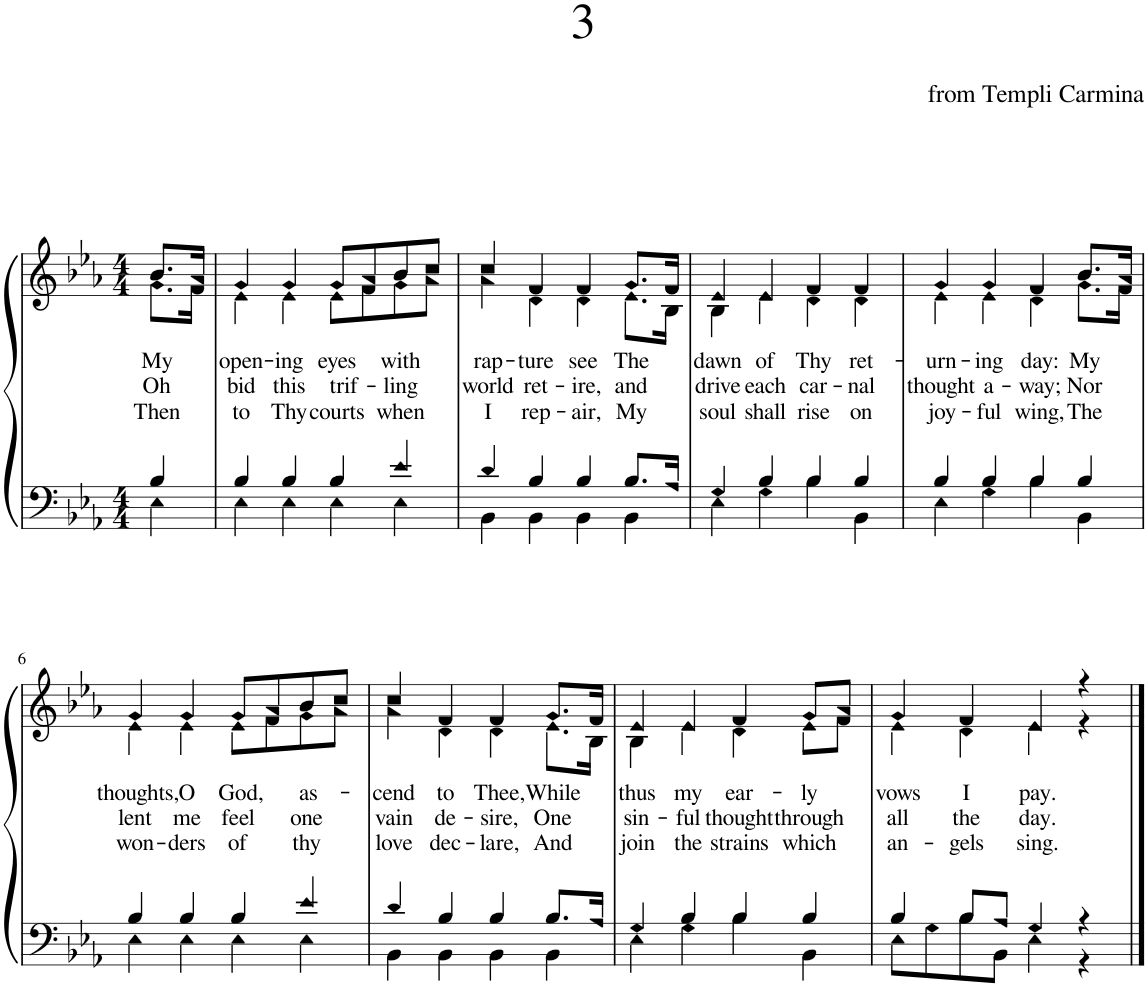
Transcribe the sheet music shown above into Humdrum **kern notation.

**kern	**kern	**text	**text	**text
*part1	*part1	*part1	*part1	*part1
*staff2	*staff1	*staff1	*staff1	*staff1
*I"Piano	*	*	*	*
*I'Pno.	*	*	*	*
*clefF4	*clefG2	*	*	*
*k[b-e-a-]	*k[b-e-a-]	*	*	*
*M4/4	*M4/4	*	*	*
=1	=1	=1	=1	=1
*^	*	*	*	*
!	!	!	!LO:LY:b	!LO:LY:b	!LO:LY:b
*	*	*^	*	*	*
4B-/	4E-\	8.b-/L	8.g\L	My	Oh	Then
.	.	16a-/Jk	16f\Jk	.	.	.
=2	=2	=2	=2	=2	=2	=2
!	!	!	!	!LO:LY:b	!LO:LY:b	!LO:LY:b
4B-/	4E-\	4g/	4e-\	open-	bid	to
!	!	!	!	!LO:LY:b	!LO:LY:b	!LO:LY:b
4B-/	4E-\	4g/	4e-\	-ing	this	Thy
!	!	!	!	!LO:LY:b	!LO:LY:b	!LO:LY:b
4B-/	4E-\	8g/L	8e-\L	eyes	trif-	courts
.	.	8a-/	8f\	.	.	.
!	!	!	!	!LO:LY:b	!LO:LY:b	!LO:LY:b
4e-/	4E-\	8b-/	8g\	with	-ling	when
.	.	8cc/J	8a-\J	.	.	.
=3	=3	=3	=3	=3	=3	=3
!	!	!	!	!LO:LY:b	!LO:LY:b	!LO:LY:b
4d/	4BB-\	4cc/	4a-\	rap-	world	I
!	!	!	!	!LO:LY:b	!LO:LY:b	!LO:LY:b
4B-/	4BB-\	4f/	4d\	-ture	ret-	rep-
!	!	!	!	!LO:LY:b	!LO:LY:b	!LO:LY:b
4B-/	4BB-\	4f/	4d\	see	-ire,	-air,
!	!	!	!	!LO:LY:b	!LO:LY:b	!LO:LY:b
8.B-/L	4BB-\	8.g/L	8.e-\L	The	and	My
16A-/Jk	.	16f/Jk	16B-\Jk	.	.	.
=4	=4	=4	=4	=4	=4	=4
!	!	!	!	!LO:LY:b	!LO:LY:b	!LO:LY:b
4G/	4E-\	4e-/	4B-\	dawn	drive	soul
!	!	!	!	!LO:LY:b	!LO:LY:b	!LO:LY:b
4B-/	4G\	4e-/	4e-\	of	each	shall
!	!	!	!	!LO:LY:b	!LO:LY:b	!LO:LY:b
4B-/	4B-\	4f/	4d\	Thy	car-	rise
!	!	!	!	!LO:LY:b	!LO:LY:b	!LO:LY:b
4B-/	4BB-\	4f/	4d\	ret-	-nal	on
=5	=5	=5	=5	=5	=5	=5
!	!	!	!	!LO:LY:b	!LO:LY:b	!LO:LY:b
4B-/	4E-\	4g/	4e-\	-urn-	thought	joy-
!	!	!	!	!LO:LY:b	!LO:LY:b	!LO:LY:b
4B-/	4G\	4g/	4e-\	-ing	a-	-ful
!	!	!	!	!LO:LY:b	!LO:LY:b	!LO:LY:b
4B-/	4B-\	4f/	4d\	day:	-way;	wing,
!	!	!	!	!LO:LY:b	!LO:LY:b	!LO:LY:b
4B-/	4BB-\	8.b-/L	8.g\L	My	Nor	The
.	.	16a-/Jk	16f\Jk	.	.	.
!!LO:LB:g=z	!!
=6	=6	=6	=6	=6	=6	=6
!	!	!	!	!LO:LY:b	!LO:LY:b	!LO:LY:b
4B-/	4E-\	4g/	4e-\	thoughts,	lent	won-
!	!	!	!	!LO:LY:b	!LO:LY:b	!LO:LY:b
4B-/	4E-\	4g/	4e-\	O	me	-ders
!	!	!	!	!LO:LY:b	!LO:LY:b	!LO:LY:b
4B-/	4E-\	8g/L	8e-\L	God,	feel	of
.	.	8a-/	8f\	.	.	.
!	!	!	!	!LO:LY:b	!LO:LY:b	!LO:LY:b
4e-/	4E-\	8b-/	8g\	as-	one	thy
.	.	8cc/J	8a-\J	.	.	.
=7	=7	=7	=7	=7	=7	=7
!	!	!	!	!LO:LY:b	!LO:LY:b	!LO:LY:b
4d/	4BB-\	4cc/	4a-\	-cend	vain	love
!	!	!	!	!LO:LY:b	!LO:LY:b	!LO:LY:b
4B-/	4BB-\	4f/	4d\	to	de-	dec-
!	!	!	!	!LO:LY:b	!LO:LY:b	!LO:LY:b
4B-/	4BB-\	4f/	4d\	Thee,	-sire,	-lare,
!	!	!	!	!LO:LY:b	!LO:LY:b	!LO:LY:b
8.B-/L	4BB-\	8.g/L	8.e-\L	While	One	And
16A-/Jk	.	16f/Jk	16B-\Jk	.	.	.
=8	=8	=8	=8	=8	=8	=8
!	!	!	!	!LO:LY:b	!LO:LY:b	!LO:LY:b
4G/	4E-\	4e-/	4B-\	thus	sin-	join
!	!	!	!	!LO:LY:b	!LO:LY:b	!LO:LY:b
4B-/	4G\	4e-/	4e-\	my	-ful	the
!	!	!	!	!LO:LY:b	!LO:LY:b	!LO:LY:b
4B-/	4B-\	4f/	4d\	ear-	thought	strains
!	!	!	!	!LO:LY:b	!LO:LY:b	!LO:LY:b
4B-/	4BB-\	8g/L	8e-\L	-ly	through	which
.	.	8a-/J	8f\J	.	.	.
=9	=9	=9	=9	=9	=9	=9
!	!	!	!	!LO:LY:b	!LO:LY:b	!LO:LY:b
4B-/	8E-\L	4g/	4e-\	vows	all	an-
.	8G\	.	.	.	.	.
!	!	!	!	!LO:LY:b	!LO:LY:b	!LO:LY:b
8B-/L	8B-\	4f/	4d\	I	the	-gels
8A-/J	8BB-\J	.	.	.	.	.
!	!	!	!	!LO:LY:b	!LO:LY:b	!LO:LY:b
4G/	4E-\	4e-/	4e-\	pay.	day.	sing.
4r	4r	4r	4r	.	.	.
*v	*v	*	*	*	*	*
*	*v	*v	*	*	*
==	==	==	==	==
*-	*-	*-	*-	*-
